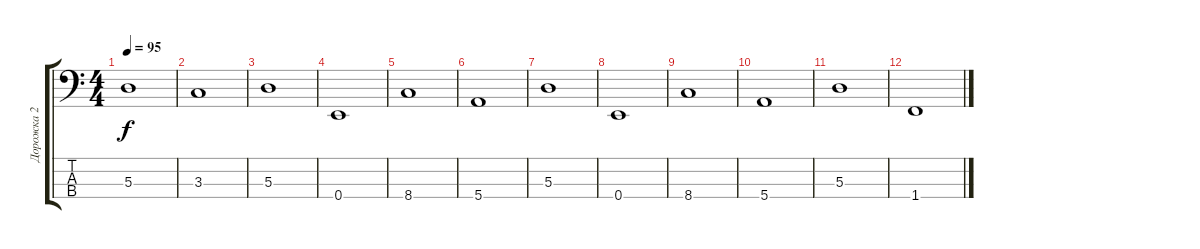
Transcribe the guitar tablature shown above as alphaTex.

\track ("Дорожка 2" "Дорожка 2") {instrument electricbassfinger}
\staff {score tabs}
\tuning (G2 D2 A1 E1) {hide}
\ts (4 4)
\tempo 95
\clef f4
\ks c
5.3.1{dy f} |
3.3.1 |
5.3.1 |
0.4.1 |
8.4.1 |
5.4.1 |
5.3.1 |
0.4.1 |
8.4.1 |
5.4.1 |
5.3.1 |
1.4.1
